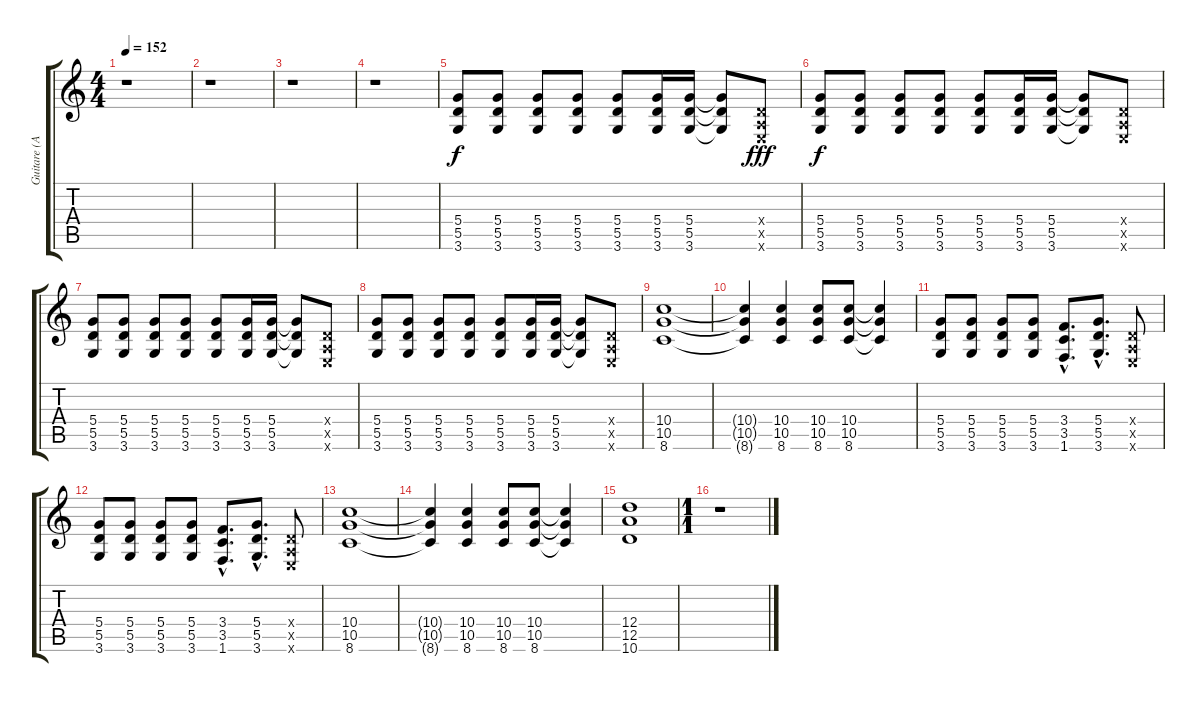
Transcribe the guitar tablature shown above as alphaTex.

\track ("Guitare (Acey Slade)" "Guitare (A") {instrument distortionguitar}
\staff {score tabs}
\tuning (E4 B3 G3 D3 A2 E2) {hide}
\ts (4 4)
\tempo 152
\clef g2
\ks c
r.1{dy f instrument distortionguitar} |
r.1 |
r.1 |
r.1 |
(5.4 5.5 3.6).8 (5.4 5.5 3.6).8 (5.4 5.5 3.6).8 (5.4 5.5 3.6).8 (5.4 5.5 3.6).8 (5.4 5.5 3.6).16 (5.4 5.5 3.6).16 (5.4{t} 5.5{t} 3.6{t}).8 (0.4{x} 0.5{x} 0.6{x}).8{dy fff} |
(5.4 5.5 3.6).8{dy f} (5.4 5.5 3.6).8 (5.4 5.5 3.6).8 (5.4 5.5 3.6).8 (5.4 5.5 3.6).8 (5.4 5.5 3.6).16 (5.4 5.5 3.6).16 (5.4{t} 5.5{t} 3.6{t}).8 (0.4{x} 0.5{x} 0.6{x}).8 |
(5.4 5.5 3.6).8 (5.4 5.5 3.6).8 (5.4 5.5 3.6).8 (5.4 5.5 3.6).8 (5.4 5.5 3.6).8 (5.4 5.5 3.6).16 (5.4 5.5 3.6).16 (5.4{t} 5.5{t} 3.6{t}).8 (0.4{x} 0.5{x} 0.6{x}).8 |
(5.4 5.5 3.6).8 (5.4 5.5 3.6).8 (5.4 5.5 3.6).8 (5.4 5.5 3.6).8 (5.4 5.5 3.6).8 (5.4 5.5 3.6).16 (5.4 5.5 3.6).16 (5.4{t} 5.5{t} 3.6{t}).8 (0.4{x} 0.5{x} 0.6{x}).8 |
(10.4 10.5 8.6).1 |
(10.4{t} 10.5{t} 8.6{t}).4 (10.4 10.5 8.6).4 (10.4 10.5 8.6).8 (10.4 10.5 8.6).8 (10.4{t} 10.5{t} 8.6{t}).4 |
(5.4 5.5 3.6).8 (5.4 5.5 3.6).8 (5.4 5.5 3.6).8 (5.4 5.5 3.6).8 (3.4{hac} 3.5{hac} 1.6{hac}).8{d} (5.4{hac} 5.5{hac} 3.6{hac}).8{d} (0.4{x} 0.5{x} 0.6{x}).8 |
(5.4 5.5 3.6).8 (5.4 5.5 3.6).8 (5.4 5.5 3.6).8 (5.4 5.5 3.6).8 (3.4{hac} 3.5{hac} 1.6{hac}).8{d} (5.4{hac} 5.5{hac} 3.6{hac}).8{d} (0.4{x} 0.5{x} 0.6{x}).8 |
(10.4 10.5 8.6).1 |
(10.4{t} 10.5{t} 8.6{t}).4 (10.4 10.5 8.6).4 (10.4 10.5 8.6).8 (10.4 10.5 8.6).8 (10.4{t} 10.5{t} 8.6{t}).4 |
(12.4 12.5 10.6).1 |
\ts (1 1)
r.1
